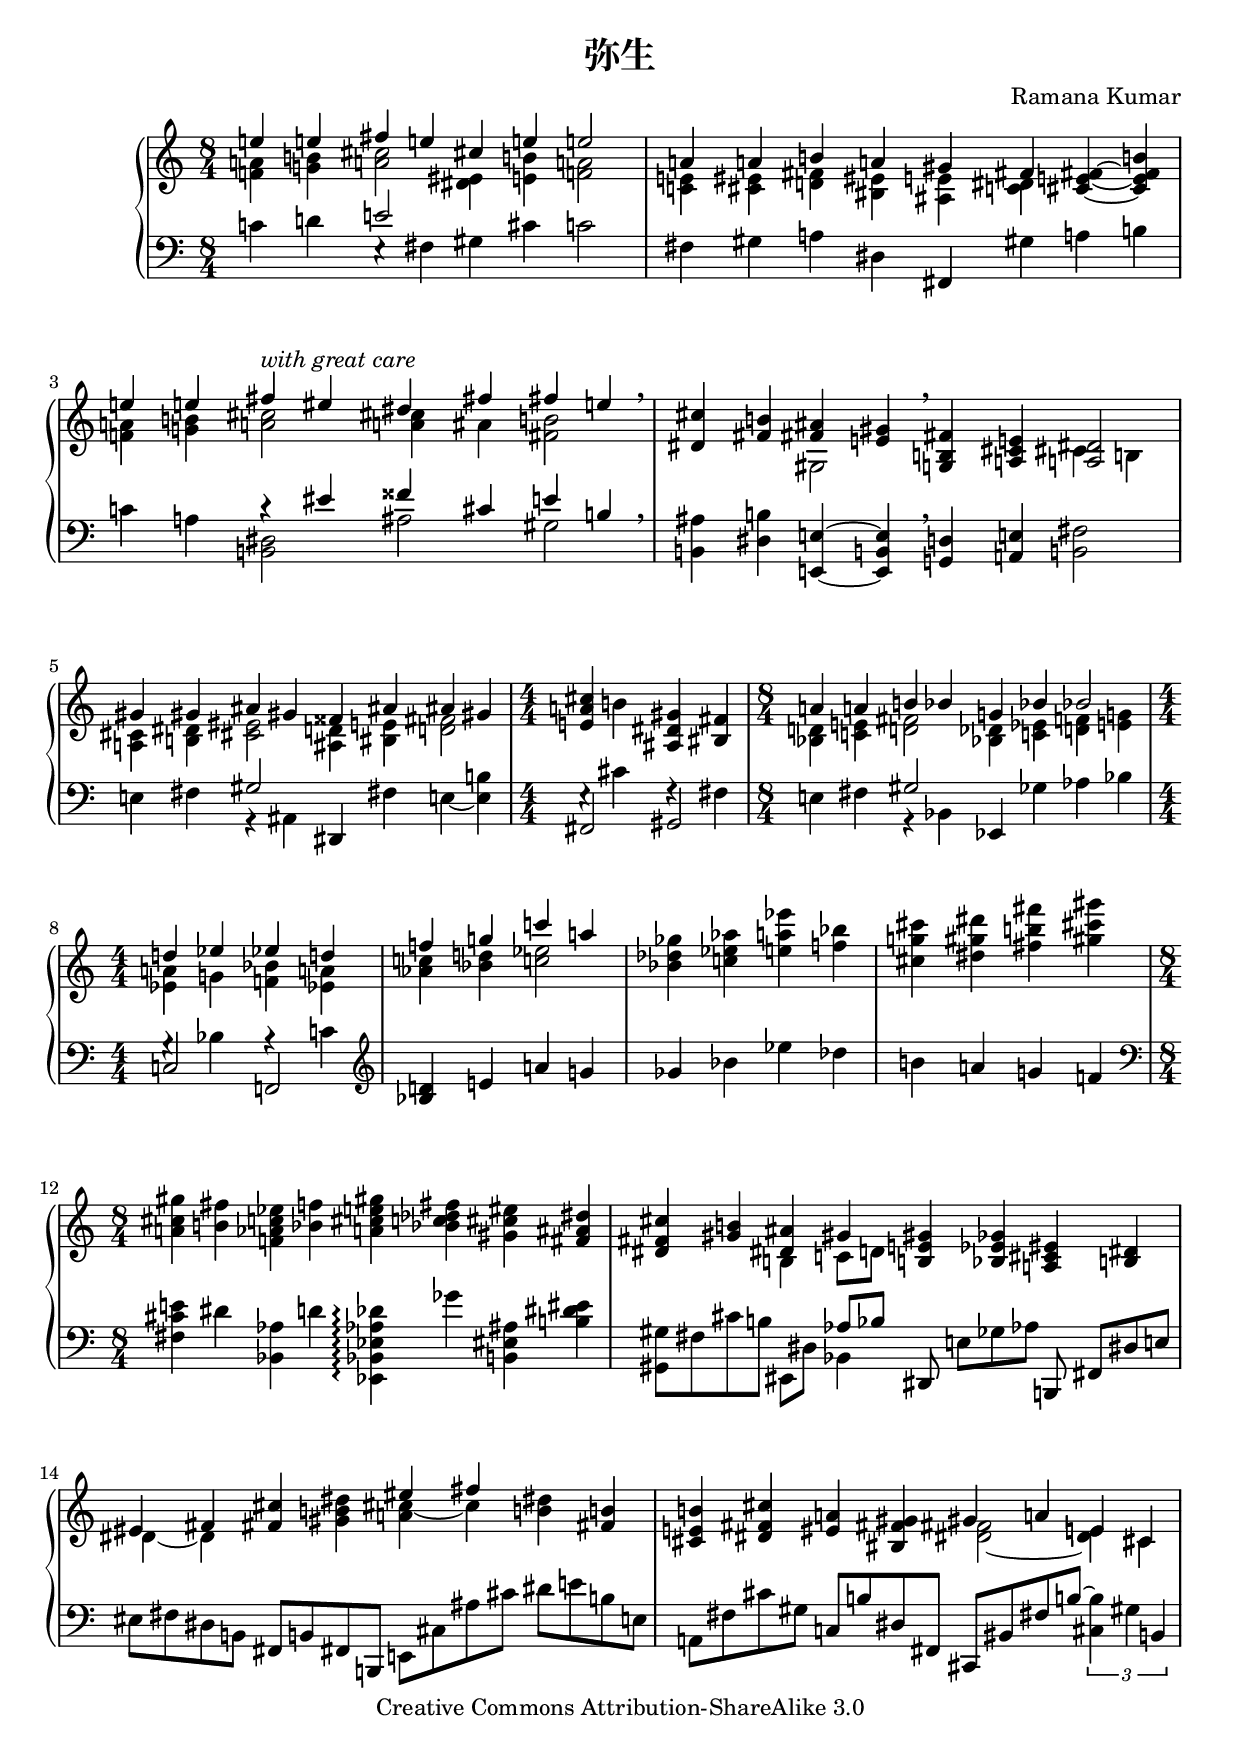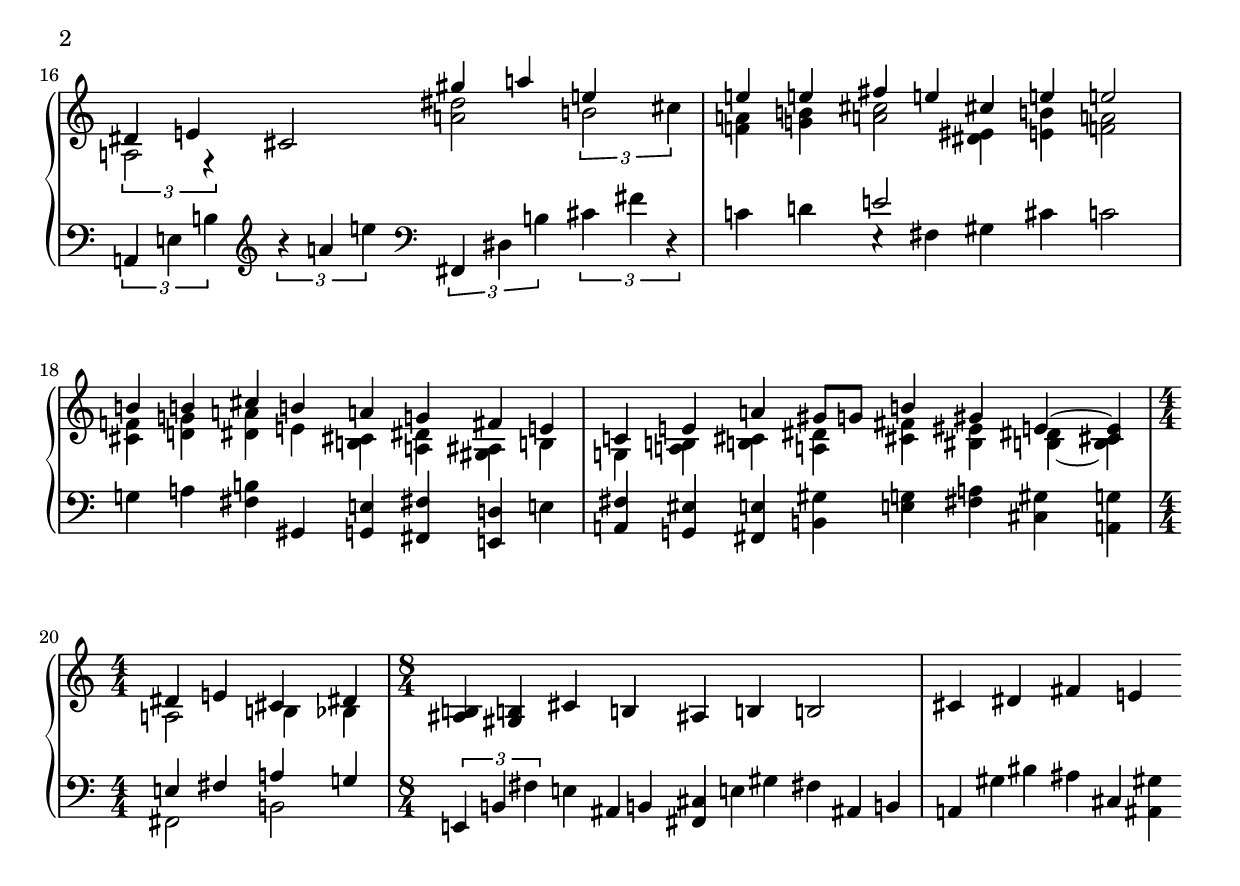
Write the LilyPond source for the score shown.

\version "2.15.39"

\header {
  title = "弥生"
  composer = "Ramana Kumar"
  date = "2012"
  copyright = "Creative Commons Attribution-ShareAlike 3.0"
}

#(ly:set-option 'point-and-click #f)

\score {
  \new PianoStaff <<
    \new Staff {
      \accidentalStyle #'PianoStaff "dodecaphonic"
      \override PianoStaff.TimeSignature #'style = #'numbered
      \clef treble
      \time 8/4
        << {e''4 e'' fis'' e'' cis'' e'' e''2}
        \\ {<f' a'>4 <g' b'> <a' cis''>2 <dis' eis'>4  <e' b'> <f' a'>2} >>
      | << {a'4 a' b' a' gis' fis'}
        \\ {<c' e'>4 <cis' eis'> <d' fis'> <bis eis'> <ais e'> <c' dis'> } >>
        <cis' e' fis'>4 ~ <cis' e' fis' b'>
      | << {e''4 e'' fis'' -\markup{\italic "with great care"} eis''
            dis'' fis'' fis'' e''}
        \\ {<f' a'>4 <g' b'> <a' cis''>2
            <a' cis''>4 ais' <fis' b'>2} >> \breathe
      | <dis' cis''>4 <fis' b'>
        << {<fis' ais'>4 <e' gis'>} \\ gis2 >> \breathe
        <g b fis'>4 <a cis' e'> << <a dis'>2 \\ {cis'4 b} >>
      | << {gis'4 gis' ais' gis' fisis' ais' ais' gis'}
        \\ { <a cis'>4 <b dis'> <cis' eis'>2 <ais d'>4 <bis e'> <d' fis'>2 }>>
      | \time 4/4
        <e' a' cis''>4 b' <ais dis' gis'> <bis fis'>
      | \time 8/4
        << {a'4 a' b' bes' g' bes' bes'2}
        \\ { <bes d'>4 <c' e'> <d' fis'>2
             <bes des'>4 <c' ees'> <d' f'> <e' g'>} >>
      | \time 4/4
        << {d''4 ees'' ees'' d''}
        \\ {<ees' a'>4 g' <f' bes'> <ees' a'>} >>
      | << {f''4 g'' c''' a''}
        \\ {<aes' c''>4 <bes' d''> <c'' ees''>2} >>
      | <bes' des'' ges''>4 <c'' ees'' aes''> <e'' a'' ees'''> <f'' bes''>
      | <cis'' g'' cis'''> <dis'' gis'' dis'''>
        <fis'' b'' fis'''> <gis'' cis''' gis'''>
      | \time 8/4
        <a' cis'' gis''> <b' fis''> <f' aes' c'' ees''> <bes' f''>
        <a' cis'' e'' gis''> <bes' c'' des'' fis''>
        <gis' cis'' eis''> <fis' ais' dis''>
      | <dis' fis' cis''> <gis' b'> << { <dis' ais'>  gis' } \\ { b c'8 d' } >>
        <b e' gis'>4 <bes ees' ges'> <a cis' eis'> <b dis'>
      | << { eis' fis' } \\ { dis' ~ dis' } >> <fis' cis''>
        <gis' b' dis''>
        << { eis'' fis'' } \\ { <a' cis''> ~ cis'' } >>
        <b' dis''> <fis' b'>
      | <cis' e' b'> <dis' fis' cis''> <eis' a'> <bis fis' gis'>
        << { gis' a' e' cis' } \\ { <dis' fis'>2 ~ <dis' e'>4 cis' } >>
      | << { dis'4 e' cis'2 } \\ { \times 2/3 { a2 r4 } } >>
        << { gis'' a'' e'' } \\ { <a' dis''>2 \times 2/3 { b'2 cis''4 } } >>
      | << {e''4 e'' fis'' e'' cis'' e'' e''2}
        \\ {<f' a'>4 <g' b'> <a' cis''>2 <dis' eis'>4  <e' b'> <f' a'>2} >>
      | << { b'4  b' cis'' b' a' g' fis' e' }
        \\ { <cis' f'> <d' g'> <dis' a'> e'
             <b cis'> <a dis'> <gis ais> b } >>
      | << { c' e' a' gis'8 g' b'4 gis' e' ~ <cis' e'> }
        \\ { g <a b> <b cis'> <a dis'>
             <cis' fis'> <bis eis'> <b dis'> ~ <b cis'> } >>
      | \time 4/4
        << { dis'4 e' cis' dis' }
        \\ { a2 b4 bes } >>
      | \time 8/4
        <ais b>4 <gis b> cis' b ais b b2
      | cis'4 dis' fis' e'
    }
    \new Staff {
      \clef bass
        c'4 d' << e'2 \\ {e4\rest fis} >> gis cis' c'2
      | fis4 gis a dis fis, gis a b
      | c'4 a << {r4 eis' fisis' cis' e' b} \\ {<b, dis>2 ais gis} >> \breathe
      | <b, ais>4 <dis b> <e, e> ~ <e, b, e> \breathe <g, d>4 <a, e> <b, fis>2
      | e4 fis << gis2 \\ {r4 ais,} >> dis, fis e ~ <e b>
      | << {fis,2 gis,} \\ {e4\rest cis' f\rest fis} >>
      | e4 fis << gis2 \\ {r4 bes,} >> ees, ges aes bes
      | << {c2 f,} \\ {g4\rest bes a\rest c'} >>
      | \clef treble <bes d'>4 e' a' g'
      | ges' bes' ees'' des''
      | b' a' g' f'
      | \clef bass <fis cis' e'>4 dis' <bes, aes> d'
         <ees, bes, ees aes des'>\arpeggio ges' <b, eis ais> <b dis' eis'>
        \set beatStructure = #'(2 2 2 2)
      | <gis, gis>8 fis cis' b << { s4 aes8 bes } \\ { eis, dis bes,4 } >>
        dis,8 e [ ges aes ] b,, fis, [ dis e ]
      | eis fis dis b, fis, b, fis, b,, e, cis ais cis' dis' e' b e
      | a, fis cis' gis c b dis fis,
        cis, bis, fis b ~
        \set tupletSpannerDuration = #(ly:make-moment 2 4)
        \times 2/3 { <cis b>4 gis b, }
      | \times 2/3 { a, e b \clef treble r a' e'' \clef bass fis, dis b cis' fis' r}
      | c'4 d' << e'2 \\ {e4\rest fis} >> gis cis' c'2
      | g4 a <fis b> gis, <g, e> <fis, fis> <e, d> e
      | <a, fis> <g, eis> <fis, e> <b, gis> <e g> <fis a> <cis gis> <a, g>
      | << {e4 fis a g} \\ {fis,2 b,} >>
      | \times 2/3 { e,4 b, fis } e4*2/3 ais, b,
        <fis, cis> e gis fis ais, b,
      | a, gis bis ais cis <ais, gis>
    }
  >>
}
